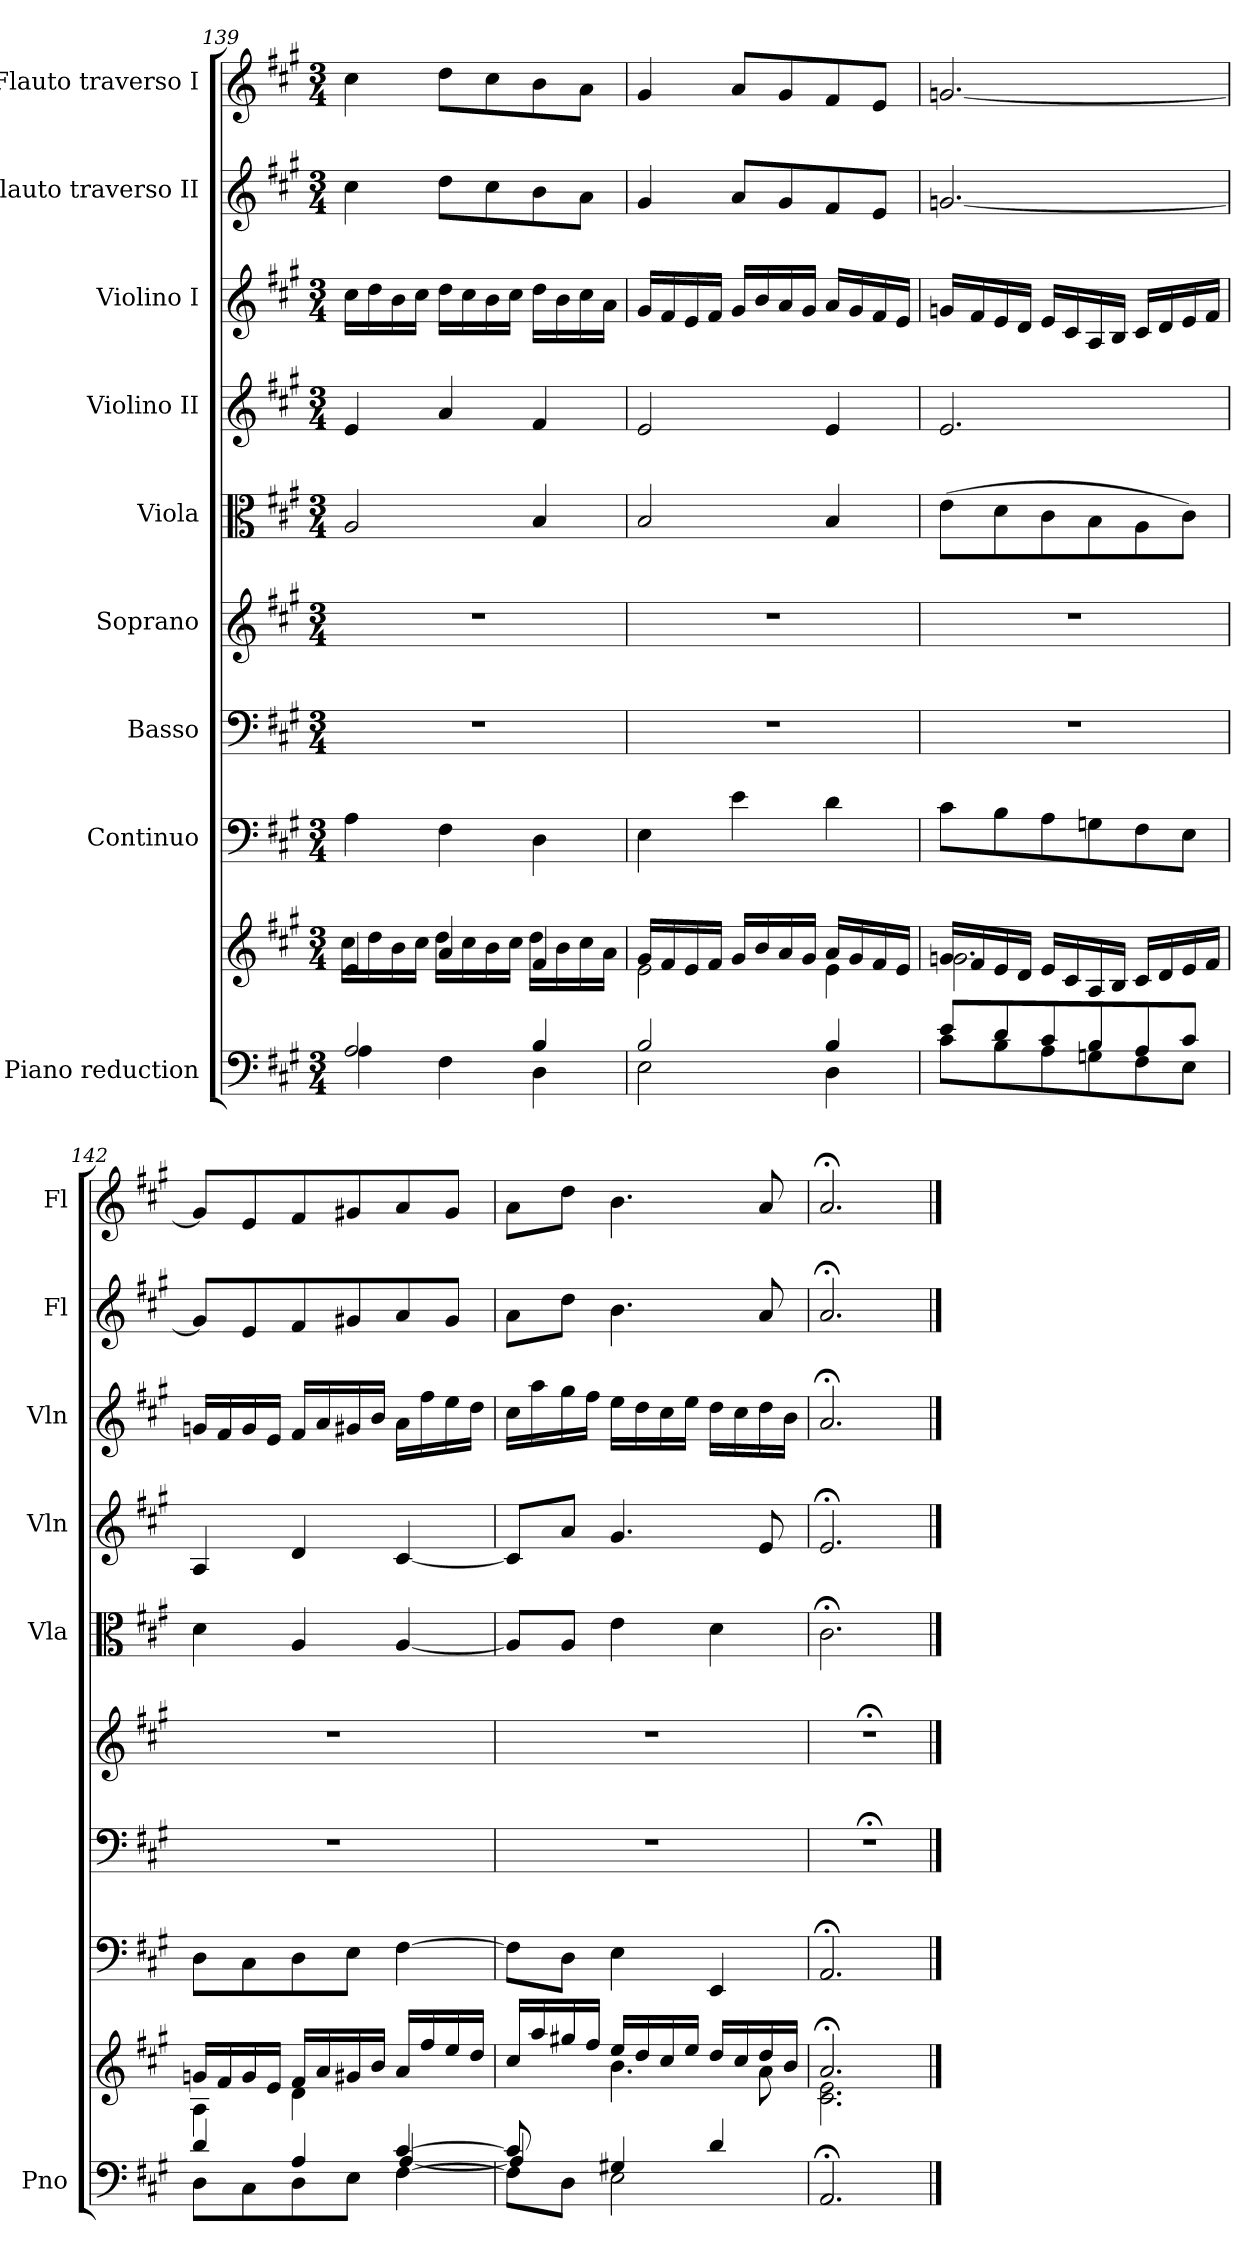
**kern	**kern	**kern	**kern	**kern	**kern	**kern	**kern	**kern	**kern
*part9	*part9	*part8	*part7	*part6	*part5	*part4	*part3	*part2	*part1
*staff10	*staff9	*staff8	*staff7	*staff6	*staff5	*staff4	*staff3	*staff2	*staff1
*I"Piano reduction	*	*I"Continuo	*I"Basso	*I"Soprano	*I"Viola	*I"Violino II	*I"Violino I	*I"Flauto traverso II	*I"Flauto traverso I
*I'Pno	*	*	*	*	*I'Vla	*I'Vln	*I'Vln	*I'Fl	*I'Fl
*clefF4	*clefG2	*clefF4	*clefF4	*clefG2	*clefC3	*clefG2	*clefG2	*clefG2	*clefG2
*k[f#c#g#]	*k[f#c#g#]	*k[f#c#g#]	*k[f#c#g#]	*k[f#c#g#]	*k[f#c#g#]	*k[f#c#g#]	*k[f#c#g#]	*k[f#c#g#]	*k[f#c#g#]
*M3/4	*M3/4	*M3/4	*M3/4	*M3/4	*M3/4	*M3/4	*M3/4	*M3/4	*M3/4
=139	=139	=139	=139	=139	=139	=139	=139	=139	=139
*^	*^	*	*	*	*	*	*	*	*
2A/	4A\	4e/	16cc#\LL	4A\	2.r	2.r	2A/	4e/	16cc#\LL	4cc#\	4cc#\
.	.	.	16dd\	.	.	.	.	.	16dd\	.	.
.	.	.	16b\	.	.	.	.	.	16b\	.	.
.	.	.	16cc#\JJ	.	.	.	.	.	16cc#\JJ	.	.
.	4F#\	4a/	16dd\LL	4F#\	.	.	.	4a/	16dd\LL	8dd\L	8dd\L
.	.	.	16cc#\	.	.	.	.	.	16cc#\	.	.
.	.	.	16b\	.	.	.	.	.	16b\	8cc#\	8cc#\
.	.	.	16cc#\JJ	.	.	.	.	.	16cc#\JJ	.	.
4B/	4D\	4f#/	16dd\LL	4D\	.	.	4B/	4f#/	16dd\LL	8b\	8b\
.	.	.	16b\	.	.	.	.	.	16b\	.	.
.	.	.	16cc#\	.	.	.	.	.	16cc#\	8a\J	8a\J
.	.	.	16a\JJ	.	.	.	.	.	16a\JJ	.	.
=140	=140	=140	=140	=140	=140	=140	=140	=140	=140	=140	=140
2B/	2E\	16g#/LL	2e\	4E\	2.r	2.r	2B/	2e/	16g#/LL	4g#/	4g#/
.	.	16f#/	.	.	.	.	.	.	16f#/	.	.
.	.	16e/	.	.	.	.	.	.	16e/	.	.
.	.	16f#/JJ	.	.	.	.	.	.	16f#/JJ	.	.
.	.	16g#/LL	.	4e\	.	.	.	.	16g#/LL	8a/L	8a/L
.	.	16b/	.	.	.	.	.	.	16b/	.	.
.	.	16a/	.	.	.	.	.	.	16a/	8g#/	8g#/
.	.	16g#/JJ	.	.	.	.	.	.	16g#/JJ	.	.
4B/	4D\	16a/LL	4e\	4d\	.	.	4B/	4e/	16a/LL	8f#/	8f#/
.	.	16g#/	.	.	.	.	.	.	16g#/	.	.
.	.	16f#/	.	.	.	.	.	.	16f#/	8e/J	8e/J
.	.	16e/JJ	.	.	.	.	.	.	16e/JJ	.	.
!!LO:PB:g=z
=141	=141	=141	=141	=141	=141	=141	=141	=141	=141	=141	=141
8e/L	8c#\L	16gn/LL	2.g\	8c#\L	2.r	2.r	(>8e\L	2.e/	16gn/LL	[2.gn/	[2.gn/
.	.	16f#/	.	.	.	.	.	.	16f#/	.	.
8d/	8B\	16e/	.	8B\	.	.	8d\	.	16e/	.	.
.	.	16d/JJ	.	.	.	.	.	.	16d/JJ	.	.
8c#/	8A\	16e/LL	.	8A\	.	.	8c#\	.	16e/LL	.	.
.	.	16c#/	.	.	.	.	.	.	16c#/	.	.
8B/	8Gn\	16A/	.	8Gn\	.	.	8B\	.	16A/	.	.
.	.	16B/JJ	.	.	.	.	.	.	16B/JJ	.	.
8A/	8F#\	16c#/LL	.	8F#\	.	.	8A\	.	16c#/LL	.	.
.	.	16d/	.	.	.	.	.	.	16d/	.	.
8c#/J	8E\J	16e/	.	8E\J	.	.	8c#\J)	.	16e/	.	.
.	.	16f#/JJ	.	.	.	.	.	.	16f#/JJ	.	.
=142	=142	=142	=142	=142	=142	=142	=142	=142	=142	=142	=142
*	*^	*	*	*	*	*	*	*	*	*	*
2ryy	4d/	8D\L	16gn/LL	4A\	8D\L	2.r	2.r	4d\	4A/	16gn/LL	8g/L]	8g/L]
.	.	.	16f#/	.	.	.	.	.	.	16f#/	.	.
.	.	8C#\	16g/	.	8C#\	.	.	.	.	16g/	8e/	8e/
.	.	.	16e/JJ	.	.	.	.	.	.	16e/JJ	.	.
.	4A/	8D\	16f#/LL	4d\	8D\	.	.	4A/	4d/	16f#/LL	8f#/	8f#/
.	.	.	16a/	.	.	.	.	.	.	16a/	.	.
.	.	8E\J	16g#X/	.	8E\J	.	.	.	.	16g#X/	8g#X/	8g#X/
.	.	.	16b/JJ	.	.	.	.	.	.	16b/JJ	.	.
[4c#/	[4A/	[4F#\	16a/LL	4ryy	[4F#\	.	.	[4A/	[4c#/	16a\LL	8a/	8a/
.	.	.	16ff#/	.	.	.	.	.	.	16ff#\	.	.
.	.	.	16ee/	.	.	.	.	.	.	16ee\	8g#/J	8g#/J
.	.	.	16dd/JJ	.	.	.	.	.	.	16dd\JJ	.	.
=143	=143	=143	=143	=143	=143	=143	=143	=143	=143	=143	=143	=143
8c#/L]	4A/]	8F#\L]	16cc#/LL	8ryy	8F#\L]	2.r	2.r	8A/L]	8c#/L]	16cc#\LL	8a\L	8a\L
.	.	.	16aa/	.	.	.	.	.	.	16aa\	.	.
2ryy	.	8D\J	16gg#X/	8dd\J	8D\J	.	.	8A/J	8a/J	16gg#\	8dd\J	8dd\J
.	.	.	16ff#/JJ	.	.	.	.	.	.	16ff#\JJ	.	.
.	4G#X/	2E\	16ee/LL	4.b\	4E\	.	.	4e\	4.g#/	16ee\LL	4.b\	4.b\
.	.	.	16dd/	.	.	.	.	.	.	16dd\	.	.
.	.	.	16cc#/	.	.	.	.	.	.	16cc#\	.	.
.	.	.	16ee/JJ	.	.	.	.	.	.	16ee\JJ	.	.
.	4d/	.	16dd/LL	.	4EE/	.	.	4d\	.	16dd\LL	.	.
.	.	.	16cc#/	.	.	.	.	.	.	16cc#\	.	.
8ryy	.	.	16dd/	8a\	.	.	.	.	8e/	16dd\	8a/	8a/
.	.	.	16b/JJ	.	.	.	.	.	.	16b\JJ	.	.
*v	*v	*v	*	*	*	*	*	*	*	*	*	*
=144	=144	=144	=144	=144	=144	=144	=144	=144	=144	=144
2.AA;</	2.a;</	2.c#\ 2.e\	2.AA;</	2.r;<	2.r;<	2.c#;<\	2.e;</	2.a;</	2.a;</	2.a;</
*	*v	*v	*	*	*	*	*	*	*	*
==	==	==	==	==	==	==	==	==	==
*-	*-	*-	*-	*-	*-	*-	*-	*-	*-
